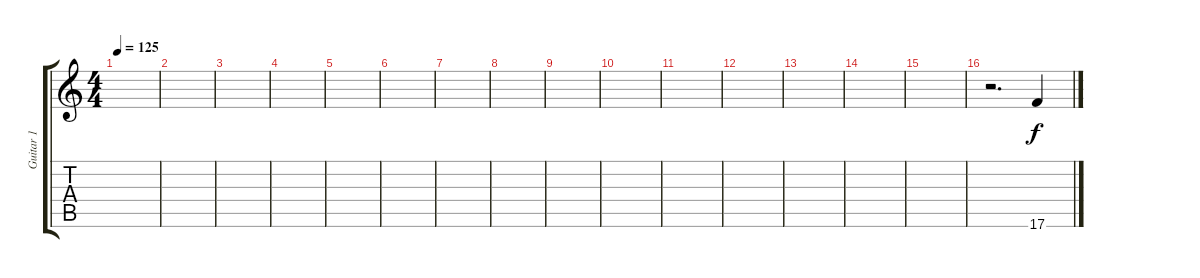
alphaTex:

\track ("Guitar 1" "Guitar 1") {instrument distortionguitar}
\staff {score tabs}
\tuning (D4 A3 F3 C3 G2 C2) {hide}
\ts (4 4)
\tempo 125
\clef g2
\ks c
|
|
|
|
|
|
|
|
|
|
|
|
|
|
|
r.2{d} 17.6.4
